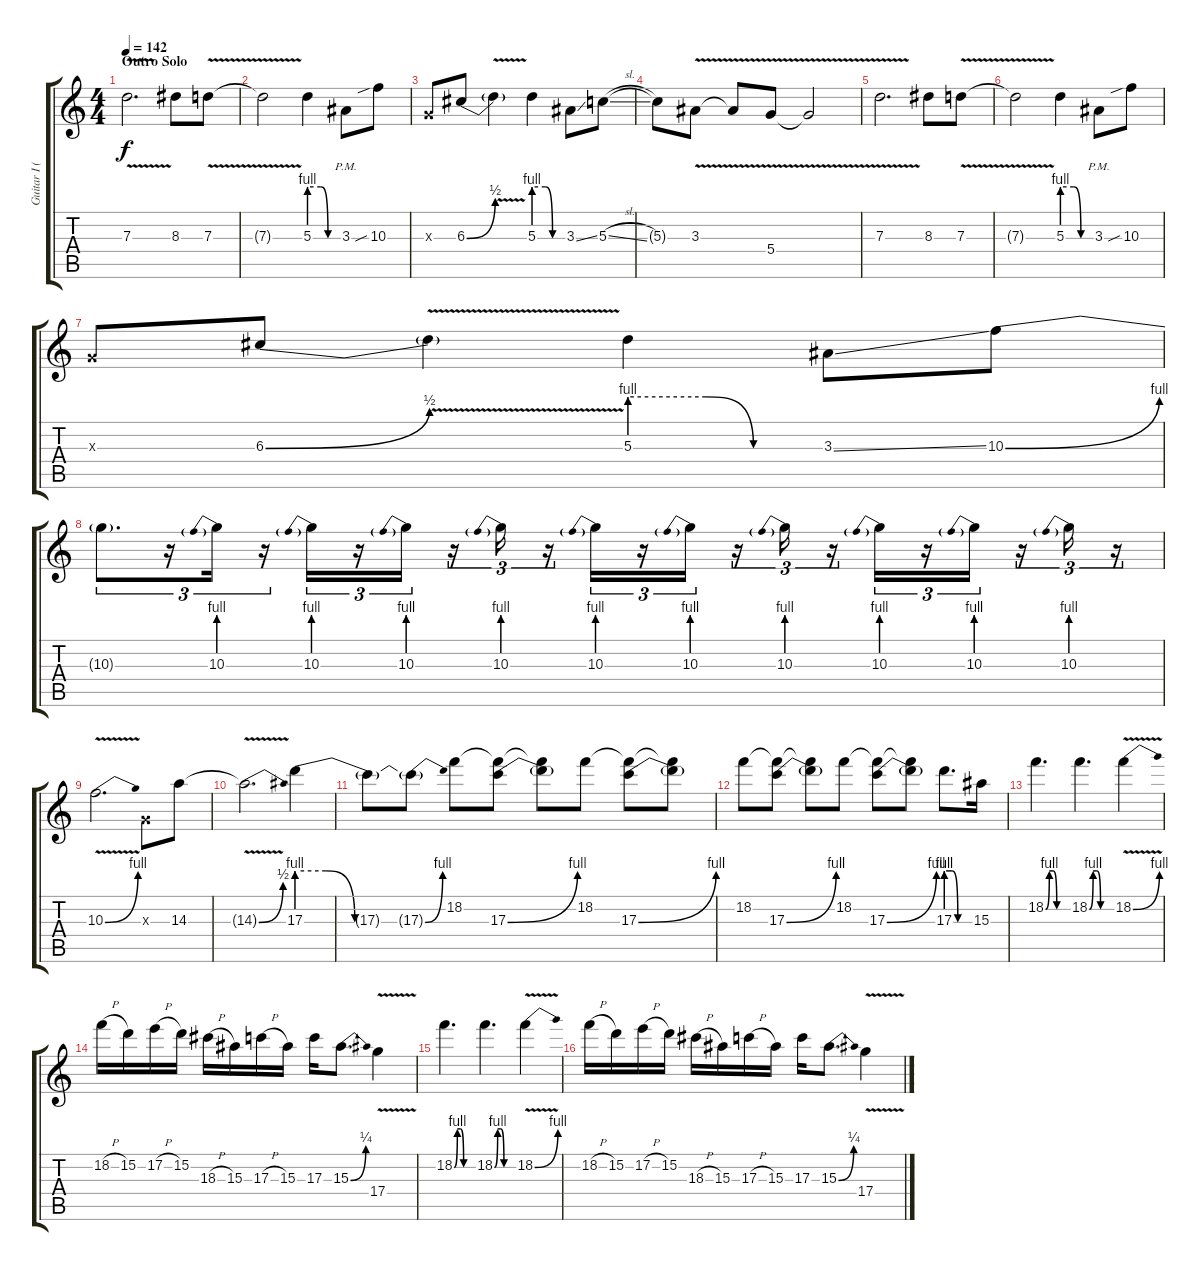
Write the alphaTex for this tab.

\track ("Guitar I (Lead)" "Guitar I (") {instrument distortionguitar}
\staff {score tabs}
\tuning (E4 B3 G3 D3 A2 E2) {hide}
\ts (4 4)
\section ("" "Outro Solo")
\tempo 142
\clef g2
\ks c
7.3{v}.2{d dy f instrument distortionguitar} 8.3.8 7.3{v}.8 |
7.3{t}.2 5.3{be (custom 0 4 24 4 39 0 60 0)}.4 3.3{pm}.8 10.3{sib}.8 |
0.3{x}.8 6.3{be (bend 0 0 60 2)}.8 6.3{v t}.4 5.3{be (custom 0 4 24 4 39 0 60 0)}.4 3.3{ss}.8 5.3{sl}.8 |
5.3{t}.8 3.3{v}.8 3.3{t}.8 5.4{v}.8 5.4{t}.2 |
7.3{v}.2{d instrument distortionguitar} 8.3.8 7.3{v}.8 |
7.3{t}.2 5.3{be (custom 0 4 24 4 39 0 60 0)}.4 3.3{pm}.8 10.3{sib}.8 |
0.3{x}.8 6.3{be (bend 0 0 60 2)}.8 6.3{v t}.4 5.3{be (custom 0 4 24 4 39 0 60 0)}.4 3.3{ss}.8 10.3{be (bend 0 0 60 4)}.8 |
10.3{t}.8{d tu (3 2)} r.16{tu (3 2)} 10.3{be (prebend 0 4 60 4)}.16{tu (3 2)} r.16{tu (3 2)} 10.3{be (prebend 0 4 60 4)}.16{tu (3 2)} r.16{tu (3 2)} 10.3{be (prebend 0 4 60 4)}.16{tu (3 2)} r.16{tu (3 2)} 10.3{be (prebend 0 4 60 4)}.16{tu (3 2)} r.16{tu (3 2)} 10.3{be (prebend 0 4 60 4)}.16{tu (3 2)} r.16{tu (3 2)} 10.3{be (prebend 0 4 60 4)}.16{tu (3 2)} r.16{tu (3 2)} 10.3{be (prebend 0 4 60 4)}.16{tu (3 2)} r.16{tu (3 2)} 10.3{be (prebend 0 4 60 4)}.16{tu (3 2)} r.16{tu (3 2)} 10.3{be (prebend 0 4 60 4)}.16{tu (3 2)} r.16{tu (3 2)} 10.3{be (prebend 0 4 60 4)}.16{tu (3 2)} r.16{tu (3 2)} |
10.3{be (bend 0 0 60 4) v}.2{d} 0.3{x}.8 14.3.8 |
14.3{be (bend 0 0 60 2) v t}.2{d} 17.3{be (custom 0 4 15 4 30 0 60 0)}.4 |
17.3{t}.8 17.3{be (bend 0 0 60 4) t}.8 18.2.8 (18.2{t} 17.3{be (bend 0 0 60 4)}).8 (18.2{t} 17.3{t}).8 18.2.8 (18.2{t} 17.3{be (bend 0 0 60 4)}).8 (18.2{t} 17.3{t}).8 |
18.2.8 (18.2{t} 17.3{be (bend 0 0 60 4)}).8 (18.2{t} 17.3{t}).8 18.2.8 (18.2{t} 17.3{be (bend 0 0 60 4)}).8 (18.2{t} 17.3{t}).8 17.3{be (custom 0 4 15 4 30 0 60 0)}.8{d} 15.3.16 |
18.2{be (custom 0 0 10 4 20 4 30 0 60 0)}.4{d volume 5} 18.2{be (custom 0 0 10 4 20 4 30 0 60 0)}.4{d} 18.2{be (bend 0 0 60 4) v}.4 |
18.2{h}.16 15.2.16 17.2{h}.16 15.2.16 18.3{h}.16 15.3.16 17.3{h}.16 15.3.16 17.3.16 15.3{be (bend 0 0 60 1)}.8{d} 17.4{v}.4 |
18.2{be (custom 0 0 10 4 20 4 30 0 60 0)}.4{d} 18.2{be (custom 0 0 10 4 20 4 30 0 60 0)}.4{d} 18.2{be (bend 0 0 60 4) v}.4 |
18.2{h}.16 15.2.16 17.2{h}.16 15.2.16 18.3{h}.16 15.3.16 17.3{h}.16 15.3.16 17.3.16 15.3{be (bend 0 0 60 1)}.8{d} 17.4{v}.4
